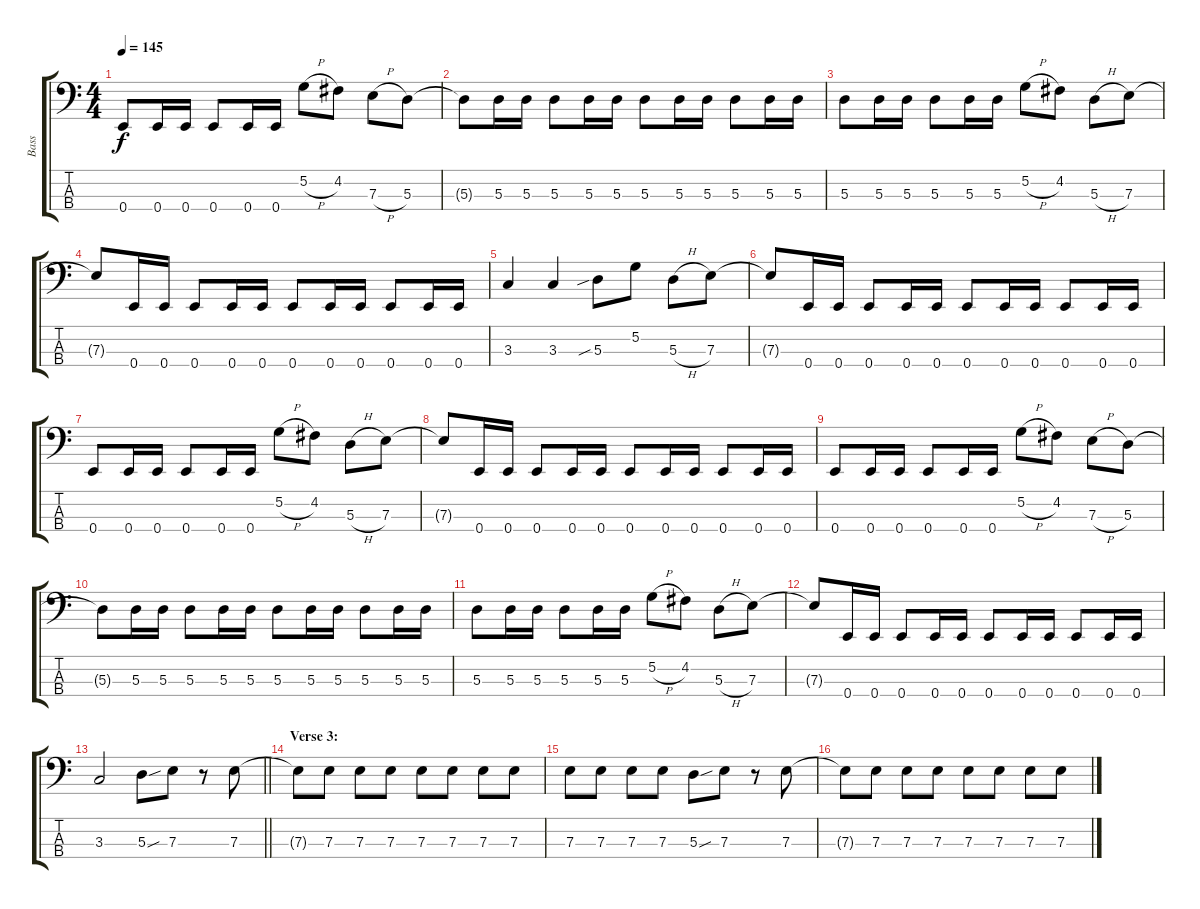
\track ("Bass" "Bass") {instrument electricbasspick}
\staff {score tabs}
\tuning (G2 D2 A1 E1) {hide}
\ts (4 4)
\tempo 145
\clef f4
\ks c
0.4.8{dy f} 0.4.16 0.4.16 0.4.8 0.4.16 0.4.16 5.2{h}.8 4.2.8 7.3{h}.8 5.3.8 |
5.3{t}.8 5.3.16 5.3.16 5.3.8 5.3.16 5.3.16 5.3.8 5.3.16 5.3.16 5.3.8 5.3.16 5.3.16 |
5.3.8 5.3.16 5.3.16 5.3.8 5.3.16 5.3.16 5.2{h}.8 4.2.8 5.3{h}.8 7.3.8 |
7.3{t}.8 0.4.16 0.4.16 0.4.8 0.4.16 0.4.16 0.4.8 0.4.16 0.4.16 0.4.8 0.4.16 0.4.16 |
3.3.4 3.3.4 5.3{sib}.8 5.2.8 5.3{h}.8 7.3.8 |
7.3{t}.8 0.4.16 0.4.16 0.4.8 0.4.16 0.4.16 0.4.8 0.4.16 0.4.16 0.4.8 0.4.16 0.4.16 |
0.4.8 0.4.16 0.4.16 0.4.8 0.4.16 0.4.16 5.2{h}.8 4.2.8 5.3{h}.8 7.3.8 |
7.3{t}.8 0.4.16 0.4.16 0.4.8 0.4.16 0.4.16 0.4.8 0.4.16 0.4.16 0.4.8 0.4.16 0.4.16 |
0.4.8 0.4.16 0.4.16 0.4.8 0.4.16 0.4.16 5.2{h}.8 4.2.8 7.3{h}.8 5.3.8 |
5.3{t}.8 5.3.16 5.3.16 5.3.8 5.3.16 5.3.16 5.3.8 5.3.16 5.3.16 5.3.8 5.3.16 5.3.16 |
5.3.8 5.3.16 5.3.16 5.3.8 5.3.16 5.3.16 5.2{h}.8 4.2.8 5.3{h}.8 7.3.8 |
7.3{t}.8 0.4.16 0.4.16 0.4.8 0.4.16 0.4.16 0.4.8 0.4.16 0.4.16 0.4.8 0.4.16 0.4.16 |
\barLineRight lightlight
3.3.2 5.3{sou}.8 7.3.8 r.8 7.3.8 |
\section ("" "Verse 3:")
7.3{t}.8 7.3.8 7.3.8 7.3.8 7.3.8 7.3.8 7.3.8 7.3.8 |
7.3.8 7.3.8 7.3.8 7.3.8 5.3{sou}.8 7.3.8 r.8 7.3.8 |
7.3{t}.8 7.3.8 7.3.8 7.3.8 7.3.8 7.3.8 7.3.8 7.3.8
